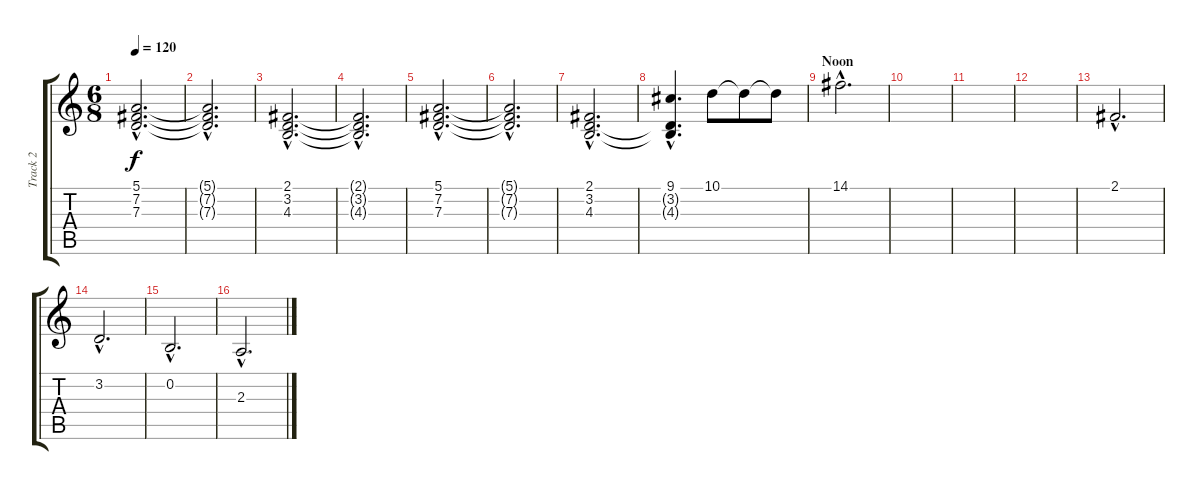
\track ("Track 2" "Track 2") {instrument choiraahs}
\staff {score tabs}
\tuning (E4 B3 G3 D3 A2 E2) {hide}
\ts (6 8)
\tempo 120
\clef g2
\ks c
(5.1{hac} 7.2{hac} 7.3{hac}).2{d dy f} |
(5.1{hac t} 7.2{hac t} 7.3{hac t}).2{d} |
(2.1{hac} 3.2{hac} 4.3{hac}).2{d} |
(2.1{hac t} 3.2{hac t} 4.3{hac t}).2{d} |
(5.1{hac} 7.2{hac} 7.3{hac}).2{d} |
(5.1{hac t} 7.2{hac t} 7.3{hac t}).2{d} |
(2.1{hac} 3.2{hac} 4.3{hac}).2{d} |
(9.1{hac} 3.2{hac t} 4.3{hac t}).4{d} 10.1.8 10.1{t}.8 10.1{t}.8 |
\section ("" "Noon")
14.1{hac}.2{d} |
|
|
|
2.1{hac}.2{d} |
3.2{hac}.2{d} |
0.2{hac}.2{d} |
2.3{hac}.2{d}
